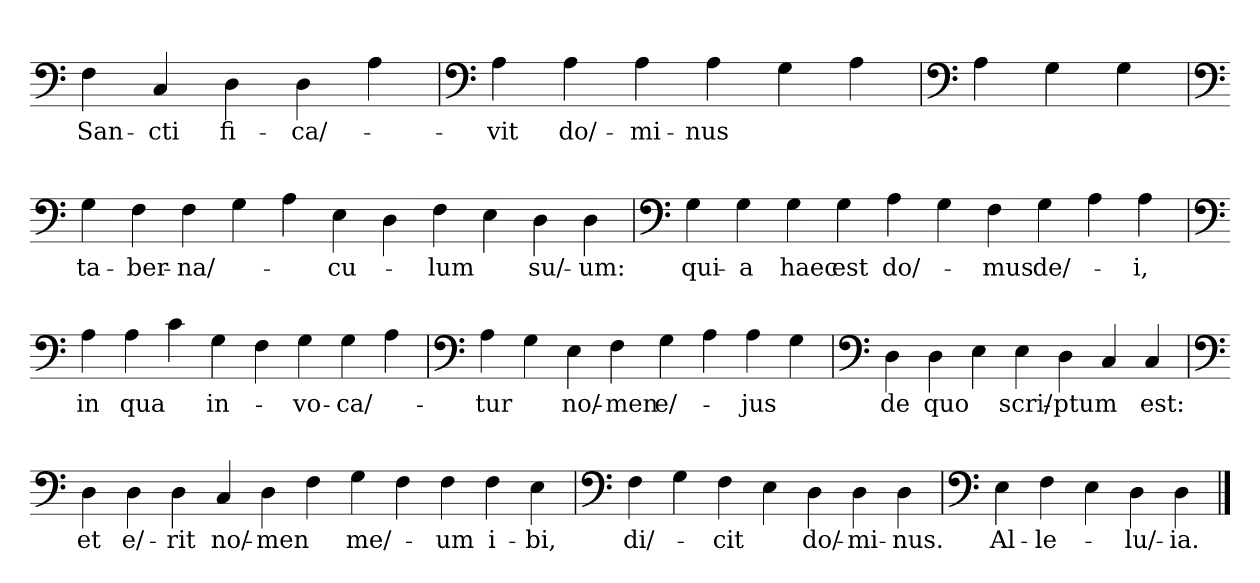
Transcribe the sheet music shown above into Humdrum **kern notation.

**kern	**text
*part1	*part1
*staff1	*staff1
*clefF4	*
=	=
4F	San-
4C	-cti
4D	fi-
4D	-ca/-
4A	.
='	='
*clefF4	*
4A	-vit
4A	do/-
4A	-mi-
4A	-nus
4G	.
4A	.
='	='
*clefF4	*
4A	.
4G	.
4G	.
=`	=`
*clefF4	*
4G	ta-
4F	-ber-
4F	-na/-
4G	.
4A	.
4E	-cu-
4D	.
4F	-lum
4E	.
4D	su/-
4D	-um:
='	='
*clefF4	*
4G	qui-
4G	-a
4G	haec
4G	est
4A	do/-
4G	.
4F	-mus
4G	de/-
4A	.
4A	-i,
='	='
*clefF4	*
4A	in
4A	qua
4c	.
4G	in-
4F	.
4G	-vo-
4G	-ca/-
4A	.
='	='
*clefF4	*
4A	-tur
4G	.
4E	no/-
4F	-men
4G	e/-
4A	.
4A	-jus
4G	.
=`	=`
*clefF4	*
4D	de
4D	quo
4E	.
4E	scri/-
4D	-ptum
4C	.
4C	est:
='	='
*clefF4	*
4D	et
4D	e/-
4D	-rit
4C	no/-
4D	-men
4F	.
4G	me/-
4F	.
4F	-um
4F	i-
4E	-bi,
=`	=`
*clefF4	*
4F	di/-
4G	.
4F	-cit
4E	.
4D	do/-
4D	-mi-
4D	-nus.
=	=
*clefF4	*
4E	Al-
4F	-le-
4E	.
4D	-lu/-
4D	-ia.
==	==
*-	*-
